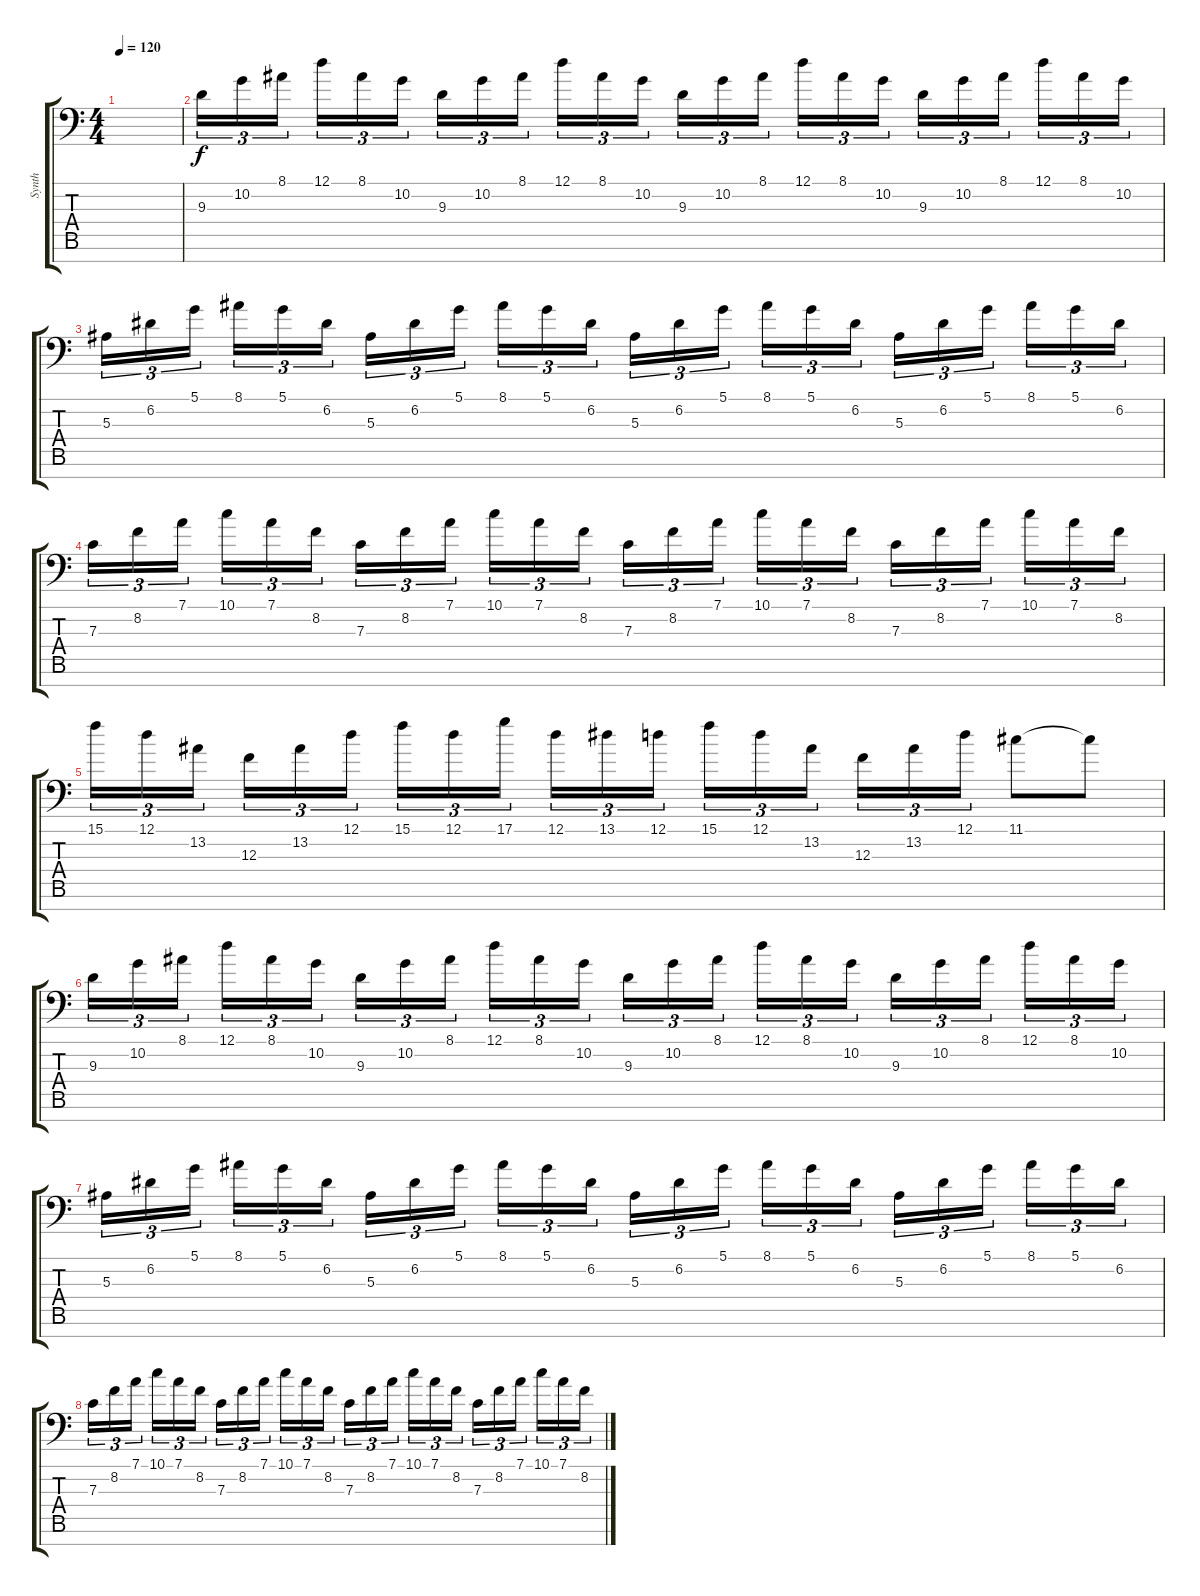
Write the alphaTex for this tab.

\track ("Synth" "Synth") {instrument tremolostrings}
\staff {score tabs}
\tuning (D4 A3 F3 C3 G2 D2 G1) {hide}
\ts (4 4)
\tempo 120
\clef f4
\ks c
|
9.3.16{tu (3 2)} 10.2.16{tu (3 2)} 8.1.16{tu (3 2) beam splitsecondary} 12.1.16{tu (3 2)} 8.1.16{tu (3 2)} 10.2.16{tu (3 2)} 9.3.16{tu (3 2)} 10.2.16{tu (3 2)} 8.1.16{tu (3 2) beam splitsecondary} 12.1.16{tu (3 2)} 8.1.16{tu (3 2)} 10.2.16{tu (3 2)} 9.3.16{tu (3 2)} 10.2.16{tu (3 2)} 8.1.16{tu (3 2) beam splitsecondary} 12.1.16{tu (3 2)} 8.1.16{tu (3 2)} 10.2.16{tu (3 2)} 9.3.16{tu (3 2)} 10.2.16{tu (3 2)} 8.1.16{tu (3 2) beam splitsecondary} 12.1.16{tu (3 2)} 8.1.16{tu (3 2)} 10.2.16{tu (3 2)} |
5.3.16{tu (3 2)} 6.2.16{tu (3 2)} 5.1.16{tu (3 2) beam splitsecondary} 8.1.16{tu (3 2)} 5.1.16{tu (3 2)} 6.2.16{tu (3 2)} 5.3.16{tu (3 2)} 6.2.16{tu (3 2)} 5.1.16{tu (3 2) beam splitsecondary} 8.1.16{tu (3 2)} 5.1.16{tu (3 2)} 6.2.16{tu (3 2)} 5.3.16{tu (3 2)} 6.2.16{tu (3 2)} 5.1.16{tu (3 2) beam splitsecondary} 8.1.16{tu (3 2)} 5.1.16{tu (3 2)} 6.2.16{tu (3 2)} 5.3.16{tu (3 2)} 6.2.16{tu (3 2)} 5.1.16{tu (3 2) beam splitsecondary} 8.1.16{tu (3 2)} 5.1.16{tu (3 2)} 6.2.16{tu (3 2)} |
7.3.16{tu (3 2)} 8.2.16{tu (3 2)} 7.1.16{tu (3 2) beam splitsecondary} 10.1.16{tu (3 2)} 7.1.16{tu (3 2)} 8.2.16{tu (3 2)} 7.3.16{tu (3 2)} 8.2.16{tu (3 2)} 7.1.16{tu (3 2) beam splitsecondary} 10.1.16{tu (3 2)} 7.1.16{tu (3 2)} 8.2.16{tu (3 2)} 7.3.16{tu (3 2)} 8.2.16{tu (3 2)} 7.1.16{tu (3 2) beam splitsecondary} 10.1.16{tu (3 2)} 7.1.16{tu (3 2)} 8.2.16{tu (3 2)} 7.3.16{tu (3 2)} 8.2.16{tu (3 2)} 7.1.16{tu (3 2) beam splitsecondary} 10.1.16{tu (3 2)} 7.1.16{tu (3 2)} 8.2.16{tu (3 2)} |
15.1.16{tu (3 2)} 12.1.16{tu (3 2)} 13.2.16{tu (3 2) beam splitsecondary} 12.3.16{tu (3 2)} 13.2.16{tu (3 2)} 12.1.16{tu (3 2)} 15.1.16{tu (3 2)} 12.1.16{tu (3 2)} 17.1.16{tu (3 2) beam splitsecondary} 12.1.16{tu (3 2)} 13.1.16{tu (3 2)} 12.1.16{tu (3 2)} 15.1.16{tu (3 2)} 12.1.16{tu (3 2)} 13.2.16{tu (3 2) beam splitsecondary} 12.3.16{tu (3 2)} 13.2.16{tu (3 2)} 12.1.16{tu (3 2)} 11.1.8 11.1{t}.8 |
9.3.16{tu (3 2)} 10.2.16{tu (3 2)} 8.1.16{tu (3 2) beam splitsecondary} 12.1.16{tu (3 2)} 8.1.16{tu (3 2)} 10.2.16{tu (3 2)} 9.3.16{tu (3 2)} 10.2.16{tu (3 2)} 8.1.16{tu (3 2) beam splitsecondary} 12.1.16{tu (3 2)} 8.1.16{tu (3 2)} 10.2.16{tu (3 2)} 9.3.16{tu (3 2)} 10.2.16{tu (3 2)} 8.1.16{tu (3 2) beam splitsecondary} 12.1.16{tu (3 2)} 8.1.16{tu (3 2)} 10.2.16{tu (3 2)} 9.3.16{tu (3 2)} 10.2.16{tu (3 2)} 8.1.16{tu (3 2) beam splitsecondary} 12.1.16{tu (3 2)} 8.1.16{tu (3 2)} 10.2.16{tu (3 2)} |
5.3.16{tu (3 2)} 6.2.16{tu (3 2)} 5.1.16{tu (3 2) beam splitsecondary} 8.1.16{tu (3 2)} 5.1.16{tu (3 2)} 6.2.16{tu (3 2)} 5.3.16{tu (3 2)} 6.2.16{tu (3 2)} 5.1.16{tu (3 2) beam splitsecondary} 8.1.16{tu (3 2)} 5.1.16{tu (3 2)} 6.2.16{tu (3 2)} 5.3.16{tu (3 2)} 6.2.16{tu (3 2)} 5.1.16{tu (3 2) beam splitsecondary} 8.1.16{tu (3 2)} 5.1.16{tu (3 2)} 6.2.16{tu (3 2)} 5.3.16{tu (3 2)} 6.2.16{tu (3 2)} 5.1.16{tu (3 2) beam splitsecondary} 8.1.16{tu (3 2)} 5.1.16{tu (3 2)} 6.2.16{tu (3 2)} |
7.3.16{tu (3 2)} 8.2.16{tu (3 2)} 7.1.16{tu (3 2) beam splitsecondary} 10.1.16{tu (3 2)} 7.1.16{tu (3 2)} 8.2.16{tu (3 2)} 7.3.16{tu (3 2)} 8.2.16{tu (3 2)} 7.1.16{tu (3 2) beam splitsecondary} 10.1.16{tu (3 2)} 7.1.16{tu (3 2)} 8.2.16{tu (3 2)} 7.3.16{tu (3 2)} 8.2.16{tu (3 2)} 7.1.16{tu (3 2) beam splitsecondary} 10.1.16{tu (3 2)} 7.1.16{tu (3 2)} 8.2.16{tu (3 2)} 7.3.16{tu (3 2)} 8.2.16{tu (3 2)} 7.1.16{tu (3 2) beam splitsecondary} 10.1.16{tu (3 2)} 7.1.16{tu (3 2)} 8.2.16{tu (3 2)}
